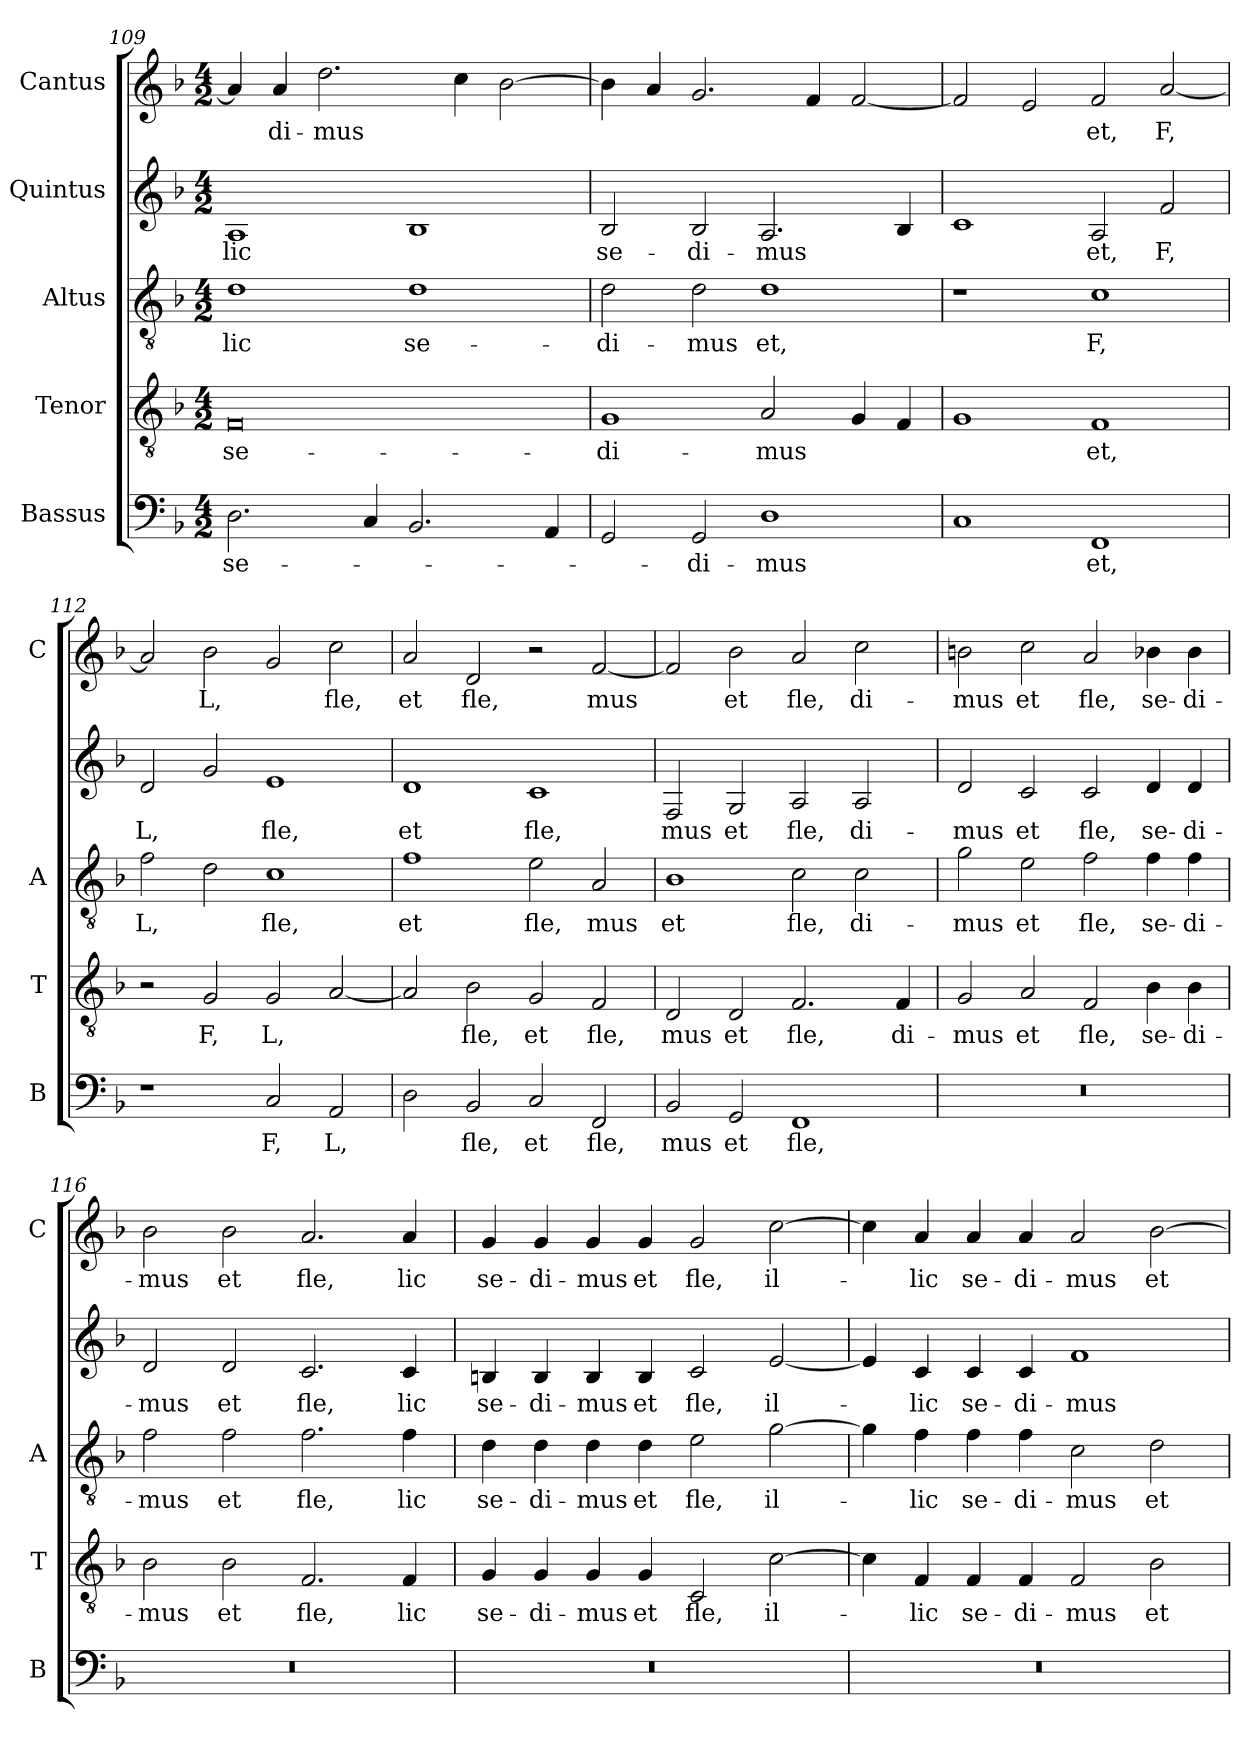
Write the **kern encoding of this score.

**kern	**text	**kern	**text	**kern	**text	**kern	**text	**kern	**text
*part5	*part5	*part4	*part4	*part3	*part3	*part2	*part2	*part1	*part1
*staff5	*staff5	*staff4	*staff4	*staff3	*staff3	*staff2	*staff2	*staff1	*staff1
*I"Bassus	*	*I"Tenor	*	*I"Altus	*	*I"Quintus	*	*I"Cantus	*
*I'B	*	*I'T	*	*I'A	*	*	*	*I'C	*
*clefF4	*	*clefGv2	*	*clefGv2	*	*clefG2	*	*clefG2	*
*k[b-]	*	*k[b-]	*	*k[b-]	*	*k[b-]	*	*k[b-]	*
*F:	*	*F:	*	*F:	*	*F:	*	*F:	*
*M4/2	*	*M4/2	*	*M4/2	*	*M4/2	*	*M4/2	*
=109	=109	=109	=109	=109	=109	=109	=109	=109	=109
!	!LO:LY:b	!	!LO:LY:b	!	!LO:LY:b	!	!LO:LY:b	!	!
2.D\	se-	0F	se-	1d	-lic	1A	-lic	4a/]	.
!	!	!	!	!	!	!	!	!	!LO:LY:b
.	.	.	.	.	.	.	.	4a/	-di-
!	!	!	!	!	!	!	!	!	!LO:LY:b
.	.	.	.	.	.	.	.	2.dd\	-mus
4C/	.	.	.	.	.	.	.	.	.
!	!	!	!	!	!LO:LY:b	!	!	!	!
2.BB-/	.	.	.	1d	se-	1B-	.	.	.
.	.	.	.	.	.	.	.	4cc\	.
.	.	.	.	.	.	.	.	[2b-\	.
4AA/	.	.	.	.	.	.	.	.	.
=110	=110	=110	=110	=110	=110	=110	=110	=110	=110
!	!	!	!LO:LY:b	!	!LO:LY:b	!	!LO:LY:b	!	!
2GG/	.	1G	-di-	2d\	-di-	2B-/	se-	4b-\]	.
.	.	.	.	.	.	.	.	4a/	.
!	!LO:LY:b	!	!	!	!LO:LY:b	!	!LO:LY:b	!	!
2GG/	-di-	.	.	2d\	-mus	2B-/	-di-	2.g/	.
!	!LO:LY:b	!	!LO:LY:b	!	!LO:LY:b	!	!LO:LY:b	!	!
1D	-mus	2A/	-mus	1d	et,	2.A/	-mus	.	.
.	.	.	.	.	.	.	.	4f/	.
.	.	4G/	.	.	.	.	.	[2f/	.
.	.	4F/	.	.	.	4B-/	.	.	.
=111	=111	=111	=111	=111	=111	=111	=111	=111	=111
1C	.	1G	.	1r	.	1c	.	2f/]	.
.	.	.	.	.	.	.	.	2e/	.
!	!LO:LY:b	!	!LO:LY:b	!	!LO:LY:b	!	!LO:LY:b	!	!LO:LY:b
1FF	et,	1F	et,	1c	F,	2A/	et,	2f/	et,
!	!	!	!	!	!	!	!LO:LY:b	!	!LO:LY:b
.	.	.	.	.	.	2f/	F,	[2a/	F,
=112!	=112!	=112!	=112!	=112!	=112!	=112!	=112!	=112!	=112!
!	!	!	!	!	!LO:LY:b	!	!LO:LY:b	!	!
1r	.	2r	.	2f\	L,	2d/	L,	2a/]	.
!	!	!	!LO:LY:b	!	!	!	!	!	!LO:LY:b
.	.	2G/	F,	2d\	.	2g/	.	2b-\	L,
!	!LO:LY:b	!	!LO:LY:b	!	!LO:LY:b	!	!LO:LY:b	!	!
2C/	F,	2G/	L,	1c	fle,	1e	fle,	2g/	.
!	!LO:LY:b	!	!	!	!	!	!	!	!LO:LY:b
2AA/	L,	[2A/	.	.	.	.	.	2cc\	fle,
=113	=113	=113	=113	=113	=113	=113	=113	=113	=113
!	!	!	!	!	!LO:LY:b	!	!LO:LY:b	!	!LO:LY:b
2D\	.	2A/]	.	1f	et	1d	et	2a/	et
!	!LO:LY:b	!	!LO:LY:b	!	!	!	!	!	!LO:LY:b
2BB-/	fle,	2B-\	fle,	.	.	.	.	2d/	fle,
!	!LO:LY:b	!	!LO:LY:b	!	!LO:LY:b	!	!LO:LY:b	!	!
2C/	et	2G/	et	2e\	fle,	1c	fle,	2r	.
!	!LO:LY:b	!	!LO:LY:b	!	!LO:LY:b	!	!	!	!LO:LY:b
2FF/	fle,	2F/	fle,	2A/	mus	.	.	[2f/	mus
!!LO:LB:g=z
=114	=114	=114	=114	=114	=114	=114	=114	=114	=114
!	!LO:LY:b	!	!LO:LY:b	!	!LO:LY:b	!	!LO:LY:b	!	!
2BB-/	mus	2D/	mus	1B-	et	2F/	mus	2f/]	.
!	!LO:LY:b	!	!LO:LY:b	!	!	!	!LO:LY:b	!	!LO:LY:b
2GG/	et	2D/	et	.	.	2G/	et	2b-\	et
!	!LO:LY:b	!	!LO:LY:b	!	!LO:LY:b	!	!LO:LY:b	!	!LO:LY:b
1FF	fle,	2.F/	fle,	2c\	fle,	2A/	fle,	2a/	fle,
!	!	!	!	!	!LO:LY:b	!	!LO:LY:b	!	!LO:LY:b
.	.	.	.	2c\	di-	2A/	di-	2cc\	di-
!	!	!	!LO:LY:b	!	!	!	!	!	!
.	.	4F/	di-	.	.	.	.	.	.
=115	=115	=115	=115	=115	=115	=115	=115	=115	=115
!	!	!	!LO:LY:b	!	!LO:LY:b	!	!LO:LY:b	!	!LO:LY:b
0r	.	2G/	-mus	2g\	-mus	2d/	-mus	2bn\	-mus
!	!	!	!LO:LY:b	!	!LO:LY:b	!	!LO:LY:b	!	!LO:LY:b
.	.	2A/	et	2e\	et	2c/	et	2cc\	et
!	!	!	!LO:LY:b	!	!LO:LY:b	!	!LO:LY:b	!	!LO:LY:b
.	.	2F/	fle,	2f\	fle,	2c/	fle,	2a/	fle,
!	!	!	!LO:LY:b	!	!LO:LY:b	!	!LO:LY:b	!	!LO:LY:b
.	.	4B-\	se-	4f\	se-	4d/	se-	4b-X\	se-
!	!	!	!LO:LY:b	!	!LO:LY:b	!	!LO:LY:b	!	!LO:LY:b
.	.	4B-\	-di-	4f\	-di-	4d/	-di-	4b-\	-di-
=116	=116	=116	=116	=116	=116	=116	=116	=116	=116
!	!	!	!LO:LY:b	!	!LO:LY:b	!	!LO:LY:b	!	!LO:LY:b
0r	.	2B-\	-mus	2f\	-mus	2d/	-mus	2b-\	-mus
!	!	!	!LO:LY:b	!	!LO:LY:b	!	!LO:LY:b	!	!LO:LY:b
.	.	2B-\	et	2f\	et	2d/	et	2b-\	et
!	!	!	!LO:LY:b	!	!LO:LY:b	!	!LO:LY:b	!	!LO:LY:b
.	.	2.F/	fle,	2.f\	fle,	2.c/	fle,	2.a/	fle,
!	!	!	!LO:LY:b	!	!LO:LY:b	!	!LO:LY:b	!	!LO:LY:b
.	.	4F/	lic	4f\	lic	4c/	lic	4a/	lic
=117	=117	=117	=117	=117	=117	=117	=117	=117	=117
!	!	!	!LO:LY:b	!	!LO:LY:b	!	!LO:LY:b	!	!LO:LY:b
0r	.	4G/	se-	4d\	se-	4Bn/	se-	4g/	se-
!	!	!	!LO:LY:b	!	!LO:LY:b	!	!LO:LY:b	!	!LO:LY:b
.	.	4G/	-di-	4d\	-di-	4B/	-di-	4g/	-di-
!	!	!	!LO:LY:b	!	!LO:LY:b	!	!LO:LY:b	!	!LO:LY:b
.	.	4G/	-mus	4d\	-mus	4B/	-mus	4g/	-mus
!	!	!	!LO:LY:b	!	!LO:LY:b	!	!LO:LY:b	!	!LO:LY:b
.	.	4G/	et	4d\	et	4B/	et	4g/	et
!	!	!	!LO:LY:b	!	!LO:LY:b	!	!LO:LY:b	!	!LO:LY:b
.	.	2C/	fle,	2e\	fle,	2c/	fle,	2g/	fle,
!	!	!	!LO:LY:b	!	!LO:LY:b	!	!LO:LY:b	!	!LO:LY:b
.	.	[2c\	il-	[2g\	il-	[2e/	il-	[2cc\	il-
=118	=118	=118	=118	=118	=118	=118	=118	=118	=118
0r	.	4c\]	.	4g\]	.	4e/]	.	4cc\]	.
!	!	!	!LO:LY:b	!	!LO:LY:b	!	!LO:LY:b	!	!LO:LY:b
.	.	4F/	-lic	4f\	-lic	4c/	-lic	4a/	-lic
!	!	!	!LO:LY:b	!	!LO:LY:b	!	!LO:LY:b	!	!LO:LY:b
.	.	4F/	se-	4f\	se-	4c/	se-	4a/	se-
!	!	!	!LO:LY:b	!	!LO:LY:b	!	!LO:LY:b	!	!LO:LY:b
.	.	4F/	-di-	4f\	-di-	4c/	-di-	4a/	-di-
!	!	!	!LO:LY:b	!	!LO:LY:b	!	!LO:LY:b	!	!LO:LY:b
.	.	2F/	-mus	2c\	-mus	1f	-mus	2a/	-mus
!	!	!	!LO:LY:b	!	!LO:LY:b	!	!	!	!LO:LY:b
.	.	2B-\	et	2d\	et	.	.	[2b-\	et
=	=	=	=	=	=	=	=	=	=
*-	*-	*-	*-	*-	*-	*-	*-	*-	*-
